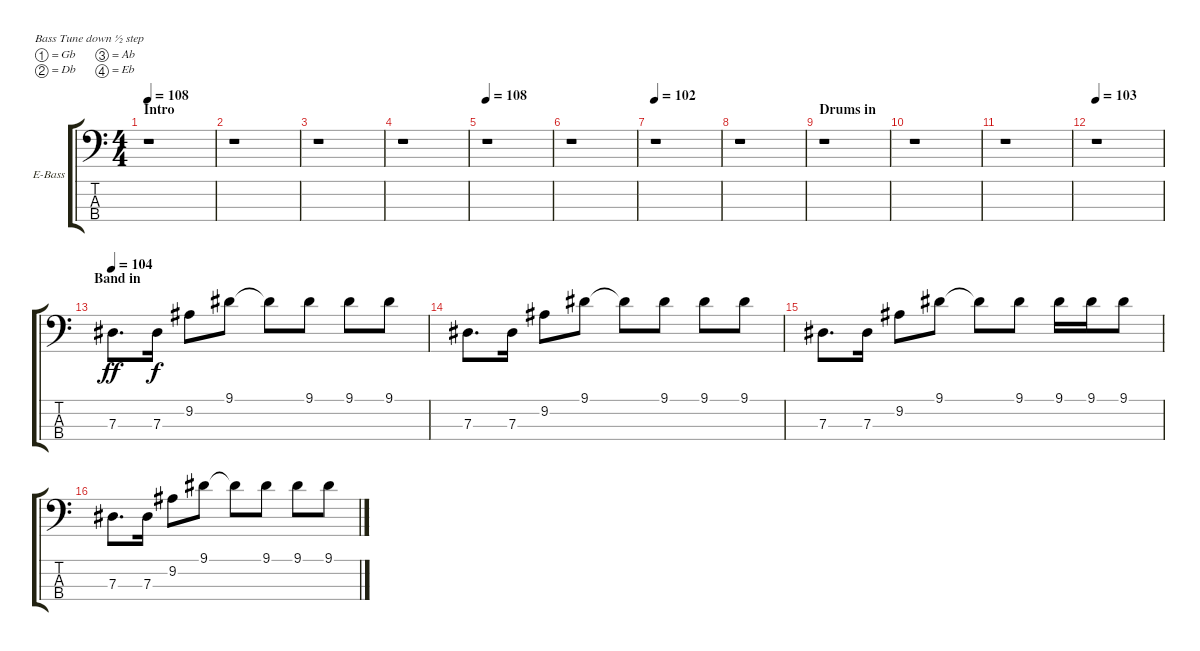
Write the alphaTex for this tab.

\bracketExtendMode groupsimilarinstruments
\firstSystemTrackNameOrientation horizontal
\otherSystemsTrackNameOrientation horizontal
\track ("Bass" "E-Bass") {instrument electricbassfinger}
\staff {score tabs}
\tuning (Gb2 Db2 Ab1 Eb1)
\ts (4 4)
\section ("" "Intro")
\tempo 108
\clef f4
\ks c
r.1{dy ff instrument electricbassfinger} |
r.1 |
r.1 |
r.1 |
\tempo 108
r.1 |
r.1 |
\tempo 102
r.1 |
r.1 |
\section ("" "Drums in")
r.1 |
r.1 |
r.1 |
\tempo 103
r.1 |
\section ("" "Band in")
\tempo 104
7.3.8{d} 7.3.16{dy f} 9.2.8 9.1.8 9.1{t}.8 9.1.8 9.1.8 9.1.8 |
7.3.8{d} 7.3.16 9.2.8 9.1.8 9.1{t}.8 9.1.8 9.1.8 9.1.8 |
7.3.8{d} 7.3.16 9.2.8 9.1.8 9.1{t}.8 9.1.8 9.1.16 9.1.16 9.1.8 |
7.3.8{d} 7.3.16 9.2.8 9.1.8 9.1{t}.8 9.1.8 9.1.8 9.1.8
